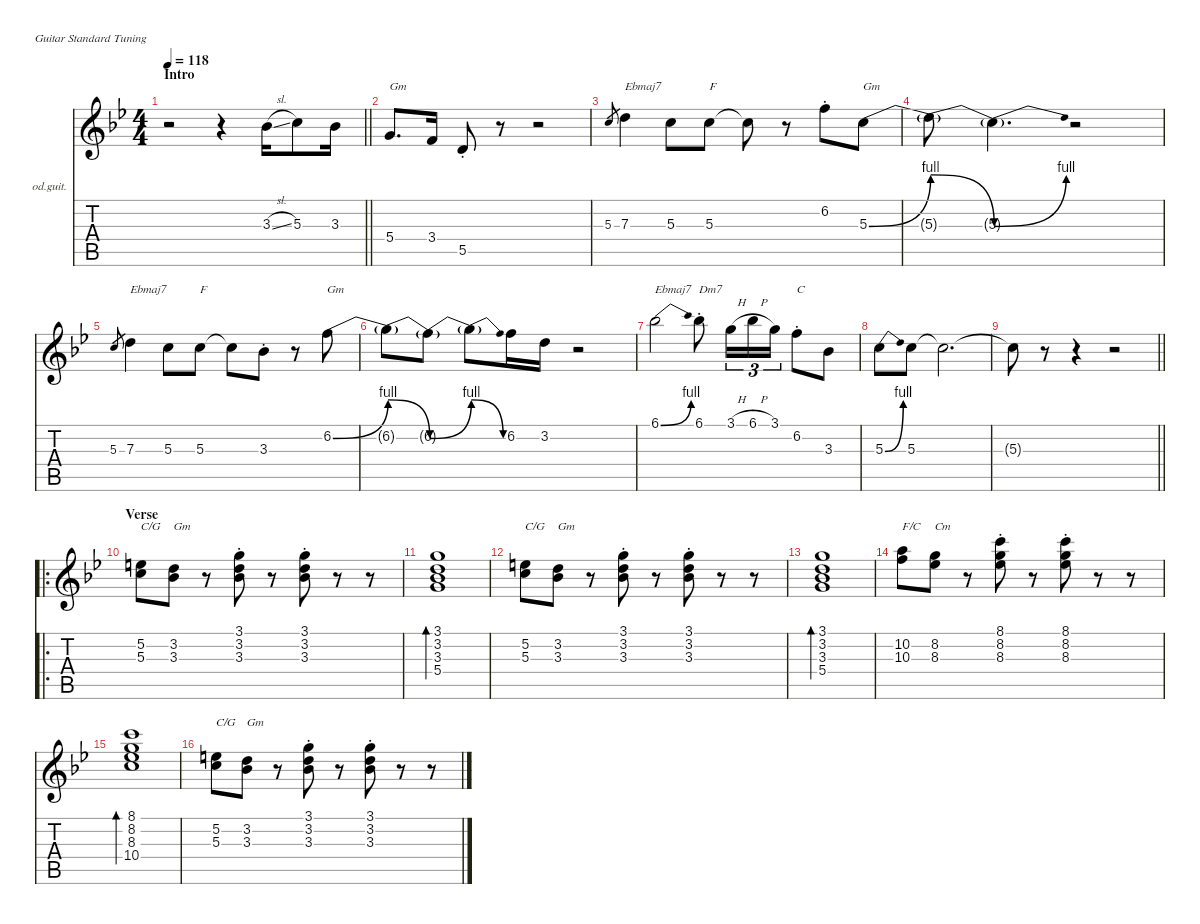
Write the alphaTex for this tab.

\defaultSystemsLayout 4
\hideDynamics
\bracketExtendMode nobrackets
\firstSystemTrackNameOrientation horizontal
\otherSystemsTrackNameOrientation horizontal
\track ("Lead Guitar" "od.guit.") {instrument overdrivenguitar}
\staff {score tabs}
\tuning (E4 B3 G3 D3 A2 E2)
\ts (4 4)
\beaming (8 2 2 2 2)
\section ("" "Intro")
\tempo 118
\clef g2
\barLineRight lightlight
\ks gminor
r.2{dy f instrument overdrivenguitar beam Down} r.4{beam Down} 3.3{sl acc b}.16{beam Down} 5.3{acc forcenatural}.8{beam Down} 3.3{acc b}.16{beam Down} |
5.4{acc forcenatural}.8{d txt "Gm" beam Up} 3.4{acc forcenatural}.16{beam Up} 5.5{st acc forcenatural}.8{beam Up} r.8{beam Up} r.2{beam Up} |
5.3{acc forcenatural}.8{gr dy mf beam Up} 7.3{acc forcenatural}.4{txt "Ebmaj7" dy f beam Down} 5.3{acc forcenatural}.8{beam Down} 5.3{acc forcenatural}.8{txt "F" beam Down} 5.3{t acc forcenatural}.8{beam Down} r.8{beam Down} 6.2{st acc forcenatural}.8{beam Down} 5.3{be (bend 0 0 60 4) acc forcenatural}.8{txt "Gm" beam Down} |
5.3{be (release 0 4 60 0) t}.8{beam Down} 5.3{be (bend 0 0 60 4) t acc forcenatural}.4{d beam Down} r.2{beam Down} |
5.3{acc forcenatural}.8{gr dy mf beam Up} 7.3{acc forcenatural}.4{txt "Ebmaj7" dy f beam Down} 5.3{acc forcenatural}.8{beam Down} 5.3{acc forcenatural}.8{txt "F" beam Down} 5.3{t acc forcenatural}.8{beam Down} 3.3{st acc b}.8{beam Down} r.8{beam Down} 6.2{be (bend 0 0 60 4) acc forcenatural}.8{txt "Gm" beam Down} |
6.2{be (release 0 4 60 0) t}.8{beam Down} 6.2{be (bend 0 0 60 4) t acc forcenatural}.8{beam Down} 6.2{be (release 0 4 60 0) t}.8{beam Down} 6.2{acc forcenatural}.16{beam Down} 3.2{acc forcenatural}.16{beam Down} r.2{beam Down} |
6.1{be (bend 0 0 30 4) acc b}.2{txt "Ebmaj7" beam Down} 6.1{st acc b}.8{txt "Dm7" beam Down} 3.1{h acc forcenatural}.16{tu (3 2) beam Down} 6.1{h acc b}.16{tu (3 2) beam Down} 3.1{acc forcenatural}.16{tu (3 2) beam Down} 6.2{st acc forcenatural}.8{txt "C" beam Down} 3.3{acc b}.8{beam Down} |
5.3{be (bend 0 0 30 4) acc forcenatural}.8{beam Down} 5.3{acc forcenatural}.8{beam Down} 5.3{t acc forcenatural}.2{d beam Down} |
\barLineRight lightlight
5.3{t acc forcenatural}.8{beam Down} r.8{beam Down} r.4{beam Down} r.2{beam Down} |
\ro
\section ("" "Verse")
(5.2{acc forcenatural} 5.3{acc forcenatural}).8{txt "C/G" instrument electricguitarjazz beam Down} (3.2{acc forcenatural} 3.3{acc b}).8{txt "Gm" beam Down} r.8{beam Down} (3.1{st acc forcenatural} 3.2{st acc forcenatural} 3.3{st acc b}).8{beam Down} r.8{beam Down} (3.1{st acc forcenatural} 3.2{st acc forcenatural} 3.3{st acc b}).8{beam Down} r.8{beam Down} r.8{beam Down} |
(3.1{acc forcenatural} 3.2{acc forcenatural} 3.3{acc b} 5.4{acc forcenatural}).1{bd 240 beam Down} |
(5.2{acc forcenatural} 5.3{acc forcenatural}).8{txt "C/G" beam Down} (3.2{acc forcenatural} 3.3{acc b}).8{txt "Gm" beam Down} r.8{beam Down} (3.1{st acc forcenatural} 3.2{st acc forcenatural} 3.3{st acc b}).8{beam Down} r.8{beam Down} (3.1{st acc forcenatural} 3.2{st acc forcenatural} 3.3{st acc b}).8{beam Down} r.8{beam Down} r.8{beam Down} |
(3.1{acc forcenatural} 3.2{acc forcenatural} 3.3{acc b} 5.4{acc forcenatural}).1{bd 240 beam Down} |
(10.2{acc forcenatural} 10.3{acc forcenatural}).8{txt "F/C" beam Down} (8.2{acc forcenatural} 8.3{acc b}).8{txt "Cm" beam Down} r.8{beam Down} (8.1{st acc forcenatural} 8.2{st acc forcenatural} 8.3{st acc b}).8{beam Down} r.8{beam Down} (8.1{st acc forcenatural} 8.2{st acc forcenatural} 8.3{st acc b}).8{beam Down} r.8{beam Down} r.8{beam Down} |
(8.1{acc forcenatural} 8.2{acc forcenatural} 8.3{acc b} 10.4{acc forcenatural}).1{bd 240 beam Down} |
(5.2{acc forcenatural} 5.3{acc forcenatural}).8{txt "C/G" beam Down} (3.2{acc forcenatural} 3.3{acc b}).8{txt "Gm" beam Down} r.8{beam Down} (3.1{st acc forcenatural} 3.2{st acc forcenatural} 3.3{st acc b}).8{beam Down} r.8{beam Down} (3.1{st acc forcenatural} 3.2{st acc forcenatural} 3.3{st acc b}).8{beam Down} r.8{beam Down} r.8{beam Down}
